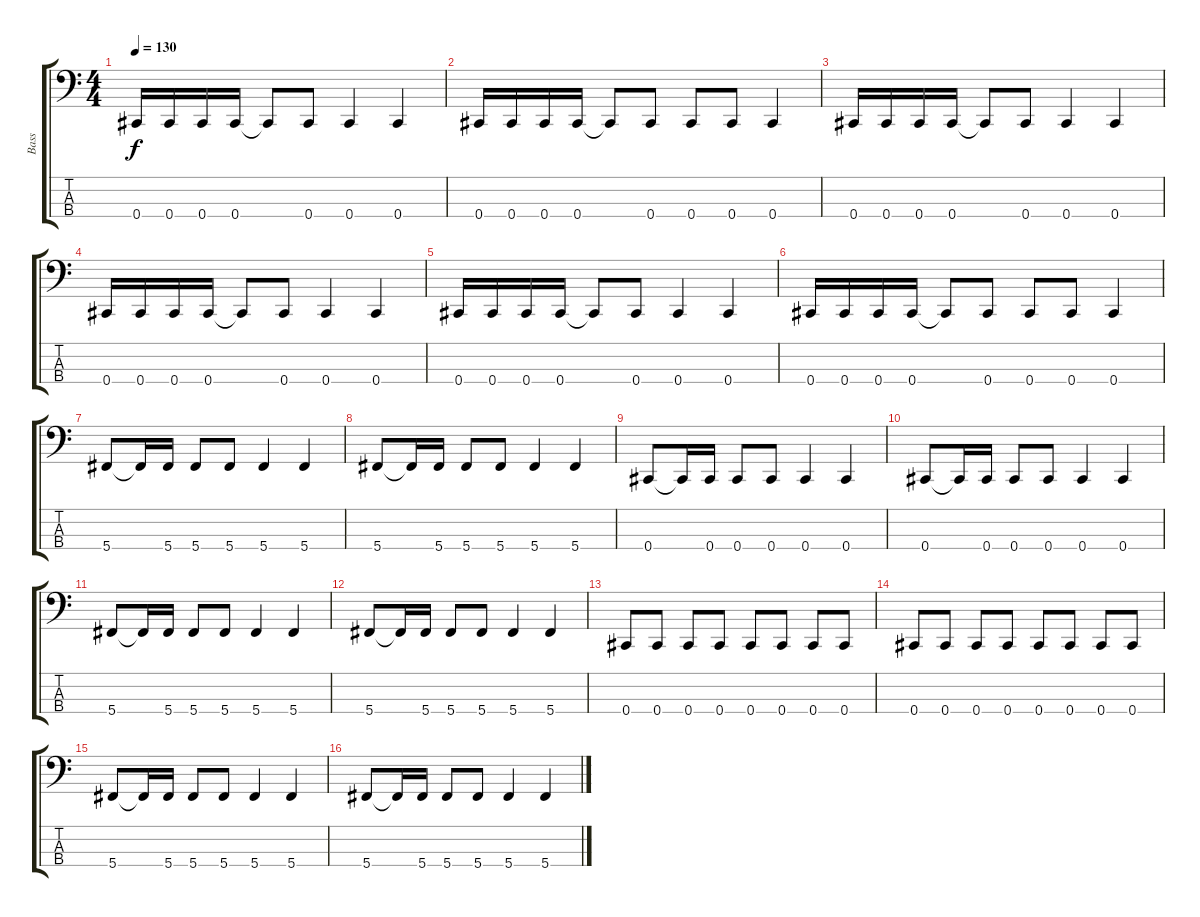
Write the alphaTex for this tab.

\track ("Bass" "Bass") {instrument electricbassfinger}
\staff {score tabs}
\tuning (Gb2 Db2 Ab1 Db1) {hide}
\ts (4 4)
\tempo 130
\clef f4
\ks c
0.4.16{dy f} 0.4.16 0.4.16 0.4.16 0.4{t}.8 0.4.8 0.4.4 0.4.4 |
0.4.16 0.4.16 0.4.16 0.4.16 0.4{t}.8 0.4.8 0.4.8 0.4.8 0.4.4 |
0.4.16 0.4.16 0.4.16 0.4.16 0.4{t}.8 0.4.8 0.4.4 0.4.4 |
0.4.16 0.4.16 0.4.16 0.4.16 0.4{t}.8 0.4.8 0.4.4 0.4.4 |
0.4.16 0.4.16 0.4.16 0.4.16 0.4{t}.8 0.4.8 0.4.4 0.4.4 |
0.4.16 0.4.16 0.4.16 0.4.16 0.4{t}.8 0.4.8 0.4.8 0.4.8 0.4.4 |
5.4.8 5.4{t}.16 5.4.16 5.4.8 5.4.8 5.4.4 5.4.4 |
5.4.8 5.4{t}.16 5.4.16 5.4.8 5.4.8 5.4.4 5.4.4 |
0.4.8 0.4{t}.16 0.4.16 0.4.8 0.4.8 0.4.4 0.4.4 |
0.4.8 0.4{t}.16 0.4.16 0.4.8 0.4.8 0.4.4 0.4.4 |
5.4.8 5.4{t}.16 5.4.16 5.4.8 5.4.8 5.4.4 5.4.4 |
5.4.8 5.4{t}.16 5.4.16 5.4.8 5.4.8 5.4.4 5.4.4 |
0.4.8 0.4.8 0.4.8 0.4.8 0.4.8 0.4.8 0.4.8 0.4.8 |
0.4.8 0.4.8 0.4.8 0.4.8 0.4.8 0.4.8 0.4.8 0.4.8 |
5.4.8 5.4{t}.16 5.4.16 5.4.8 5.4.8 5.4.4 5.4.4 |
5.4.8 5.4{t}.16 5.4.16 5.4.8 5.4.8 5.4.4 5.4.4
